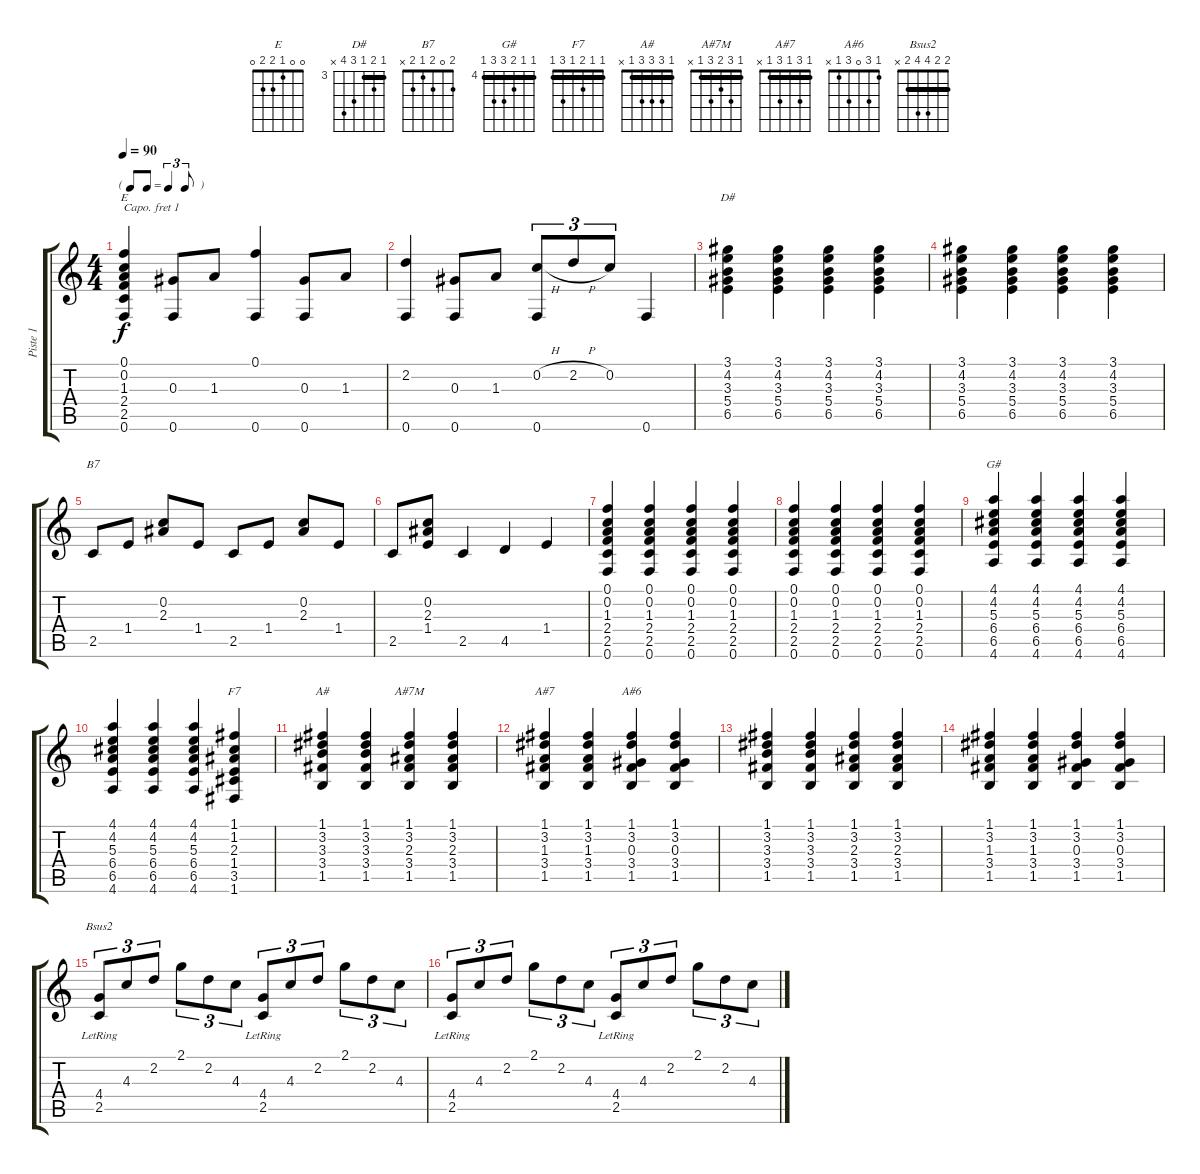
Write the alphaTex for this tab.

\track ("Piste 1" "Piste 1") {instrument acousticguitarnylon}
\staff {score tabs}
\capo 1
\tuning (E4 B3 G3 D3 A2 E2) {hide}
\chord ("E" 0 0 1 2 2 0)
\chord ("D#" 3 4 3 5 6 x) {firstfret 3 barre 3}
\chord ("B7" 2 0 2 1 2 x)
\chord ("G#" 4 4 5 6 6 4) {firstfret 4 barre 4}
\chord ("F7" 1 1 2 1 3 1) {barre 1}
\chord ("A#" 1 3 3 3 1 x) {barre 1}
\chord ("A#7M" 1 3 2 3 1 x) {barre 1}
\chord ("A#7" 1 3 1 3 1 x) {barre 1}
\chord ("A#6" 1 3 0 3 1 x)
\chord ("Bsus2" 2 2 4 4 2 x) {barre 2}
\ts (4 4)
\tf triplet8th
\tempo 90
\clef g2
\ks c
(0.1 0.2 1.3 2.4 2.5 0.6).4{ch "E" dy f} (0.3 0.6).8 1.3.8 (0.1 0.6).4 (0.3 0.6).8 1.3.8 |
(2.2 0.6).4 (0.3 0.6).8 1.3.8 (0.2{h} 0.6).8{tu (3 2)} 2.2{h}.8{tu (3 2)} 0.2.8{tu (3 2)} 0.6.4 |
(3.1 4.2 3.3 5.4 6.5).4{ch "D#"} (3.1 4.2 3.3 5.4 6.5).4 (3.1 4.2 3.3 5.4 6.5).4 (3.1 4.2 3.3 5.4 6.5).4 |
(3.1 4.2 3.3 5.4 6.5).4 (3.1 4.2 3.3 5.4 6.5).4 (3.1 4.2 3.3 5.4 6.5).4 (3.1 4.2 3.3 5.4 6.5).4 |
2.5.8{ch "B7"} 1.4.8 (0.2 2.3).8 1.4.8 2.5.8 1.4.8 (0.2 2.3).8 1.4.8 |
2.5.8 (0.2 2.3 1.4).8 2.5.4 4.5.4 1.4.4 |
(0.1 0.2 1.3 2.4 2.5 0.6).4 (0.1 0.2 1.3 2.4 2.5 0.6).4 (0.1 0.2 1.3 2.4 2.5 0.6).4 (0.1 0.2 1.3 2.4 2.5 0.6).4 |
(0.1 0.2 1.3 2.4 2.5 0.6).4 (0.1 0.2 1.3 2.4 2.5 0.6).4 (0.1 0.2 1.3 2.4 2.5 0.6).4 (0.1 0.2 1.3 2.4 2.5 0.6).4 |
(4.1 4.2 5.3 6.4 6.5 4.6).4{ch "G#"} (4.1 4.2 5.3 6.4 6.5 4.6).4 (4.1 4.2 5.3 6.4 6.5 4.6).4 (4.1 4.2 5.3 6.4 6.5 4.6).4 |
(4.1 4.2 5.3 6.4 6.5 4.6).4 (4.1 4.2 5.3 6.4 6.5 4.6).4 (4.1 4.2 5.3 6.4 6.5 4.6).4 (1.1 1.2 2.3 1.4 3.5 1.6).4{ch "F7"} |
(1.1 3.2 3.3 3.4 1.5).4{ch "A#"} (1.1 3.2 3.3 3.4 1.5).4 (1.1 3.2 2.3 3.4 1.5).4{ch "A#7M"} (1.1 3.2 2.3 3.4 1.5).4 |
(1.1 3.2 1.3 3.4 1.5).4{ch "A#7"} (1.1 3.2 1.3 3.4 1.5).4 (1.1 3.2 0.3 3.4 1.5).4{ch "A#6"} (1.1 3.2 0.3 3.4 1.5).4 |
(1.1 3.2 3.3 3.4 1.5).4 (1.1 3.2 3.3 3.4 1.5).4 (1.1 3.2 2.3 3.4 1.5).4 (1.1 3.2 2.3 3.4 1.5).4 |
(1.1 3.2 1.3 3.4 1.5).4 (1.1 3.2 1.3 3.4 1.5).4 (1.1 3.2 0.3 3.4 1.5).4 (1.1 3.2 0.3 3.4 1.5).4 |
(4.4{lr} 2.5).8{tu (3 2) ch "Bsus2"} 4.3.8{tu (3 2)} 2.2.8{tu (3 2)} 2.1.8{tu (3 2)} 2.2.8{tu (3 2)} 4.3.8{tu (3 2)} (4.4{lr} 2.5).8{tu (3 2)} 4.3.8{tu (3 2)} 2.2.8{tu (3 2)} 2.1.8{tu (3 2)} 2.2.8{tu (3 2)} 4.3.8{tu (3 2)} |
(4.4{lr} 2.5).8{tu (3 2)} 4.3.8{tu (3 2)} 2.2.8{tu (3 2)} 2.1.8{tu (3 2)} 2.2.8{tu (3 2)} 4.3.8{tu (3 2)} (4.4{lr} 2.5).8{tu (3 2)} 4.3.8{tu (3 2)} 2.2.8{tu (3 2)} 2.1.8{tu (3 2)} 2.2.8{tu (3 2)} 4.3.8{tu (3 2)}
